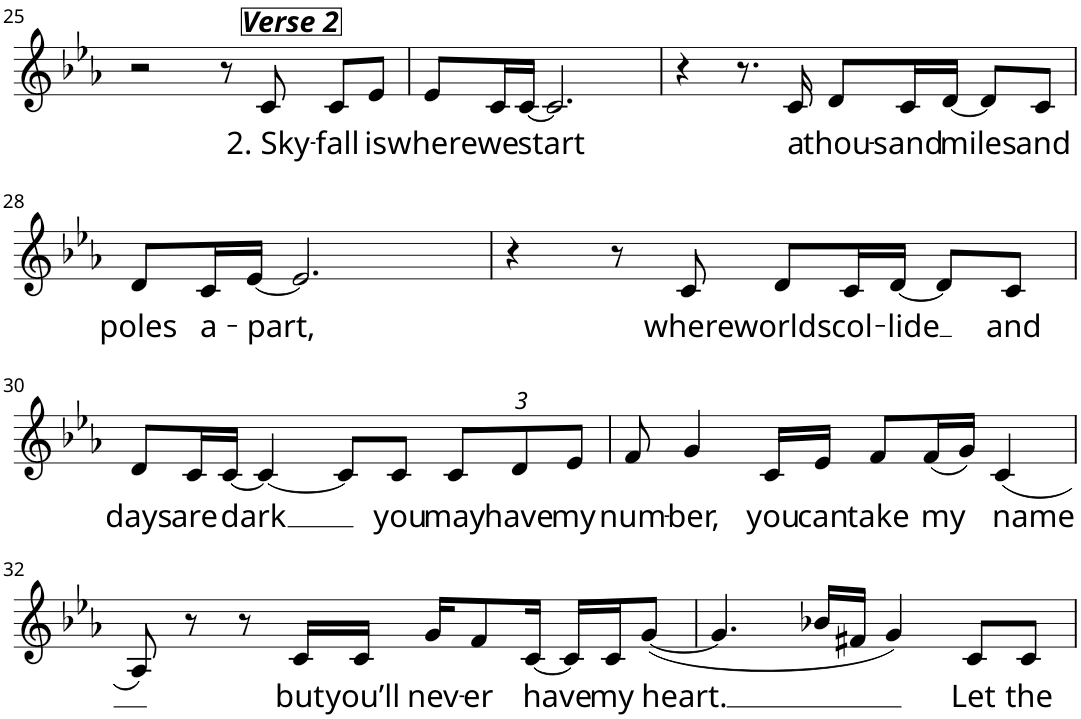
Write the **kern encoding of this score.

**kern	**text
*part1	*part1
*staff1	*staff1
*I"Voice	*
!!LO:PB:g=z
*clefG2	*
*k[b-e-a-]	*
*M4/4	*
=25	=25
2r	.
8r	.
!LO:TX:a:Bi:t=Verse 2	!
!	!LO:LY:b
8c/	2. Sky-
!	!LO:LY:b
8c/L	-fall
!	!LO:LY:b
8e-/J	is
=26	=26
!	!LO:LY:b
8e-/L	where
!	!LO:LY:b
16c/L	we
!	!LO:LY:b
[16c/JJ	start
2.c/]	.
=27	=27
4r	.
8.r	.
!	!LO:LY:b
16c/	a
!	!LO:LY:b
8d/L	thou-
!	!LO:LY:b
16c/L	-sand
!	!LO:LY:b
[16d/JJ	miles
8d/L]	.
!	!LO:LY:b
8c/J	and
!!LO:LB:g=z
=28	=28
!	!LO:LY:b
8d/L	poles
!	!LO:LY:b
16c/L	a-
!	!LO:LY:b
[16e-/JJ	-part,
2.e-/]	.
=29	=29
4r	.
8r	.
!	!LO:LY:b
8c/	where
!	!LO:LY:b
8d/L	worlds
!	!LO:LY:b
16c/L	col-
!	!LO:LY:b
[16d/JJ	-lide
8d/L]	.
!	!LO:LY:b
8c/J	and
!!LO:LB:g=z
=30	=30
!	!LO:LY:b
8d/L	days
!	!LO:LY:b
16c/L	are
!	!LO:LY:b
[16c/JJ	dark
4c/_	.
8c/L]	.
!	!LO:LY:b
8c/J	you
*Xbrackettup	*
!	!LO:LY:b
12c/L	may
!	!LO:LY:b
12d/	have
!	!LO:LY:b
12e-/J	my
=31	=31
!	!LO:LY:b
8f/	num-
!	!LO:LY:b
4g/	-ber,
!	!LO:LY:b
16c/LL	you
!	!LO:LY:b
16e-/JJ	can
!	!LO:LY:b
8f/L	take
!	!LO:LY:b
(16f/L	my
16g/JJ)	.
!	!LO:LY:b
(4c/	name
!!LO:LB:g=z
=32	=32
8A-/)	.
8r	.
8r	.
!	!LO:LY:b
16c/LL	but
!	!LO:LY:b
16c/JJ	you’ll
!	!LO:LY:b
16g/KL	nev-
!	!LO:LY:b
8f/	-er
!	!LO:LY:b
[16c/Jk	have
16c/LL]	.
!	!LO:LY:b
16c/J	my
!	!LO:LY:b
([8g/J	heart.
=33	=33
4.g/]	.
16b-X/LL	.
16f#X/JJ	.
4g/)	.
!	!LO:LY:b
8c/L	Let
!	!LO:LY:b
8c/J	the
=	=
*-	*-
